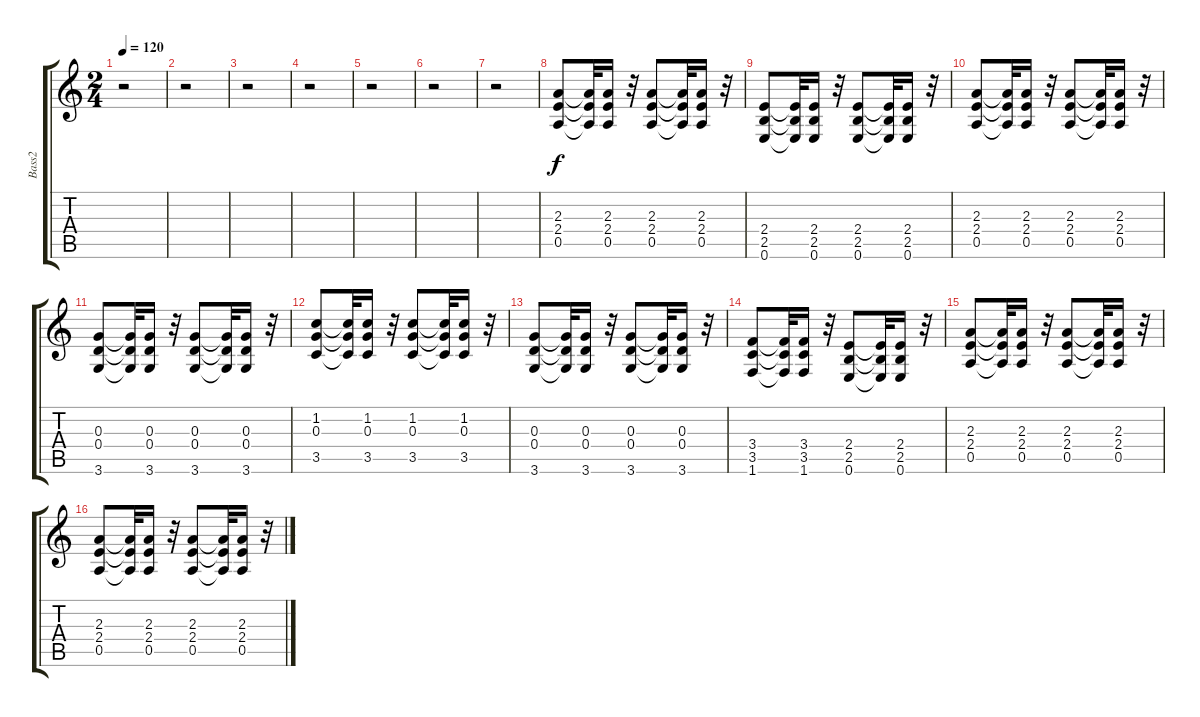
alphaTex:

\track ("Bass2" "Bass2") {instrument synthbass2}
\staff {score tabs}
\tuning (E4 B3 G3 D3 A2 E2) {hide}
\ts (2 4)
\tempo 120
\clef g2
\ks c
r.2{dy f} |
r.2 |
r.2 |
r.2 |
r.2 |
r.2 |
r.2 |
(2.3 2.4 0.5).8 (2.3{t} 2.4{t} 0.5{t}).32 (2.3 2.4 0.5).16 r.32 (2.3 2.4 0.5).8 (2.3{t} 2.4{t} 0.5{t}).32 (2.3 2.4 0.5).16 r.32 |
(2.4 2.5 0.6).8 (2.4{t} 2.5{t} 0.6{t}).32 (2.4 2.5 0.6).16 r.32 (2.4 2.5 0.6).8 (2.4{t} 2.5{t} 0.6{t}).32 (2.4 2.5 0.6).16 r.32 |
(2.3 2.4 0.5).8 (2.3{t} 2.4{t} 0.5{t}).32 (2.3 2.4 0.5).16 r.32 (2.3 2.4 0.5).8 (2.3{t} 2.4{t} 0.5{t}).32 (2.3 2.4 0.5).16 r.32 |
(0.3 0.4 3.6).8 (0.3{t} 0.4{t} 3.6{t}).32 (0.3 0.4 3.6).16 r.32 (0.3 0.4 3.6).8 (0.3{t} 0.4{t} 3.6{t}).32 (0.3 0.4 3.6).16 r.32 |
(1.2 0.3 3.5).8 (1.2{t} 0.3{t} 3.5{t}).32 (1.2 0.3 3.5).16 r.32 (1.2 0.3 3.5).8 (1.2{t} 0.3{t} 3.5{t}).32 (1.2 0.3 3.5).16 r.32 |
(0.3 0.4 3.6).8 (0.3{t} 0.4{t} 3.6{t}).32 (0.3 0.4 3.6).16 r.32 (0.3 0.4 3.6).8 (0.3{t} 0.4{t} 3.6{t}).32 (0.3 0.4 3.6).16 r.32 |
(3.4 3.5 1.6).8 (3.4{t} 3.5{t} 1.6{t}).32 (3.4 3.5 1.6).16 r.32 (2.4 2.5 0.6).8 (2.4{t} 2.5{t} 0.6{t}).32 (2.4 2.5 0.6).16 r.32 |
(2.3 2.4 0.5).8 (2.3{t} 2.4{t} 0.5{t}).32 (2.3 2.4 0.5).16 r.32 (2.3 2.4 0.5).8 (2.3{t} 2.4{t} 0.5{t}).32 (2.3 2.4 0.5).16 r.32 |
(2.3 2.4 0.5).8 (2.3{t} 2.4{t} 0.5{t}).32 (2.3 2.4 0.5).16 r.32 (2.3 2.4 0.5).8 (2.3{t} 2.4{t} 0.5{t}).32 (2.3 2.4 0.5).16 r.32
